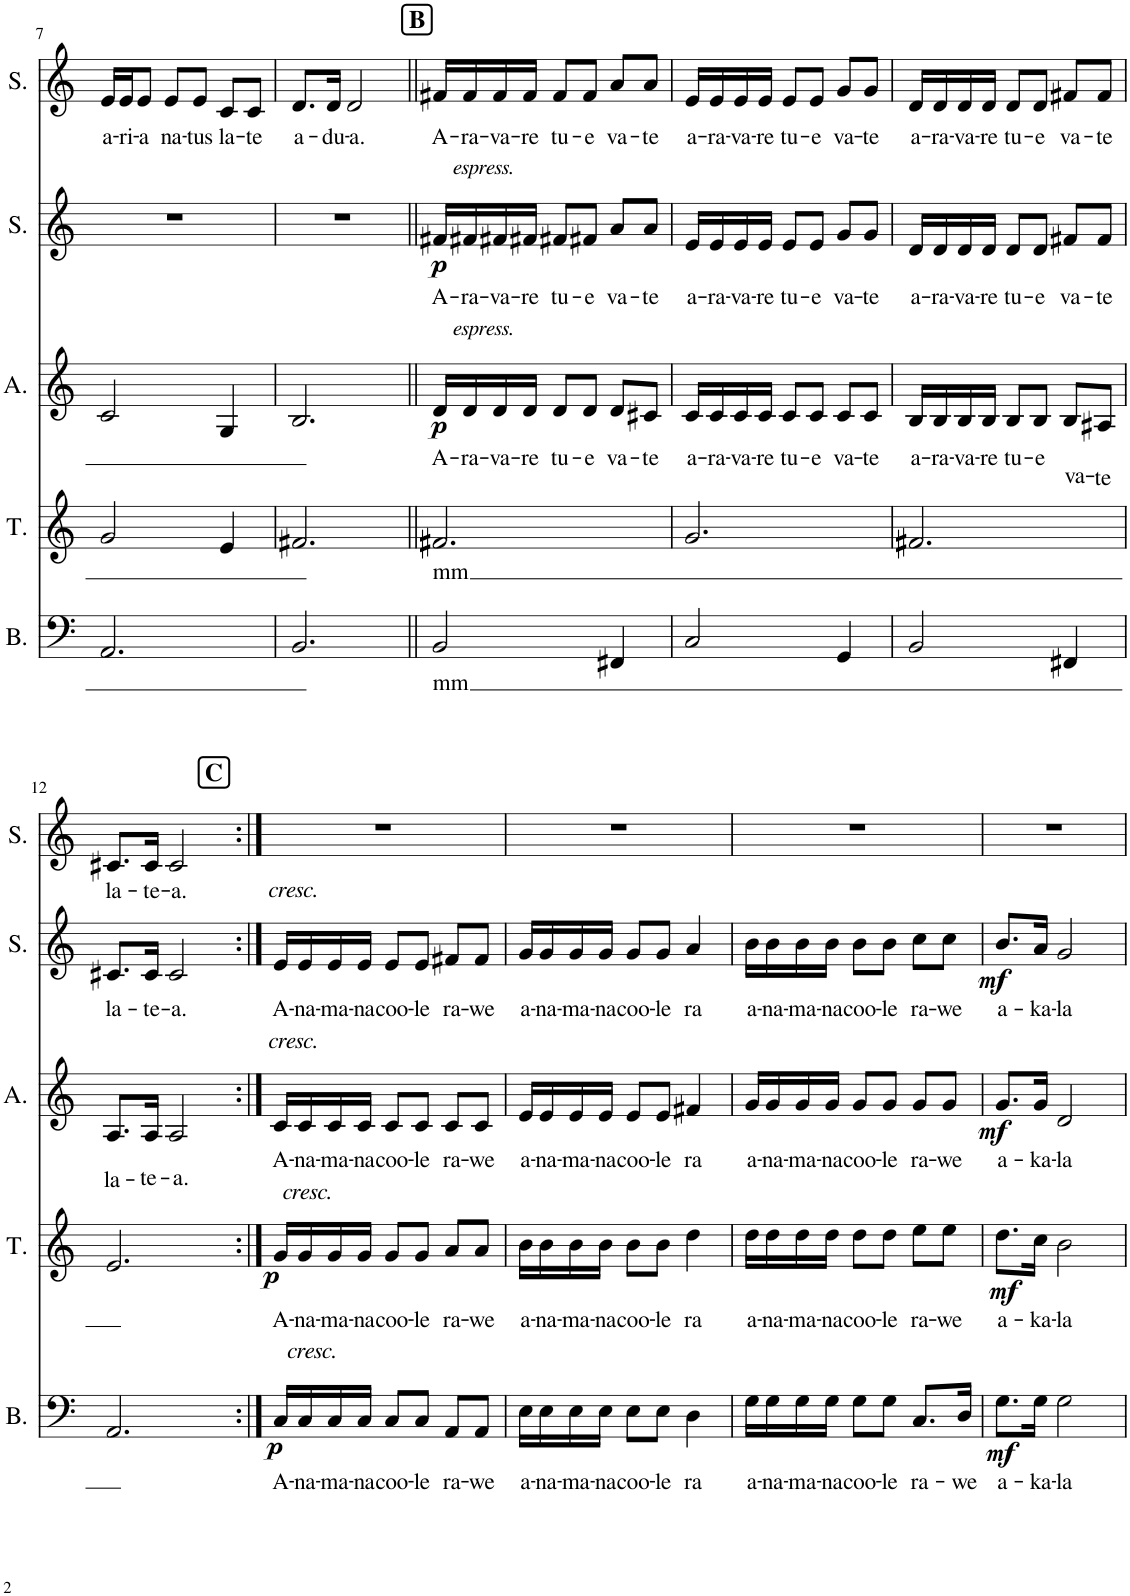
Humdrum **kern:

**kern	**text	**dynam	**kern	**text	**dynam	**kern	**text	**dynam	**kern	**text	**dynam	**kern	**text
*part5	*part5	*part5	*part4	*part4	*part4	*part3	*part3	*part3	*part2	*part2	*part2	*part1	*part1
*staff5	*staff5	*staff5	*staff4	*staff4	*staff4	*staff3	*staff3	*staff3	*staff2	*staff2	*staff2	*staff1	*staff1
*I"Bas	*	*	*I"Tenor	*	*	*I"Alt	*	*	*I"Sopraan	*	*	*I"Sopraan	*
*I'B.	*	*	*I'T.	*	*	*I'A.	*	*	*I'S.	*	*	*I'S.	*
!!LO:PB:g=z
*clefF4	*	*	*clefG2	*	*	*clefG2	*	*	*clefG2	*	*	*clefG2	*
*k[]	*	*	*k[]	*	*	*k[]	*	*	*k[]	*	*	*k[]	*
*M3/4	*	*	*M3/4	*	*	*M3/4	*	*	*M3/4	*	*	*M3/4	*
=7	=7	=7	=7	=7	=7	=7	=7	=7	=7	=7	=7	=7	=7
!	!	!	!	!	!	!	!	!	!	!	!	!	!LO:LY:b
2.AA/	.	.	2g/	.	.	2c/	.	.	2.r	.	.	16e/LL	a-
!	!	!	!	!	!	!	!	!	!	!	!	!	!LO:LY:b
.	.	.	.	.	.	.	.	.	.	.	.	16e/J	-ri-
!	!	!	!	!	!	!	!	!	!	!	!	!	!LO:LY:b
.	.	.	.	.	.	.	.	.	.	.	.	8e/J	-a
!	!	!	!	!	!	!	!	!	!	!	!	!	!LO:LY:b
.	.	.	.	.	.	.	.	.	.	.	.	8e/L	na-
!	!	!	!	!	!	!	!	!	!	!	!	!	!LO:LY:b
.	.	.	.	.	.	.	.	.	.	.	.	8e/J	-tus
!	!	!	!	!	!	!	!	!	!	!	!	!	!LO:LY:b
.	.	.	4e/	.	.	4G/	.	.	.	.	.	8c/L	la-
!	!	!	!	!	!	!	!	!	!	!	!	!	!LO:LY:b
.	.	.	.	.	.	.	.	.	.	.	.	8c/J	-te
=8	=8	=8	=8	=8	=8	=8	=8	=8	=8	=8	=8	=8	=8
!	!	!	!	!	!	!	!	!	!	!	!	!	!LO:LY:b
2.BB/	.	.	2.f#X/	.	.	2.B/	.	.	2.r	.	.	8.d/L	a-
!	!	!	!	!	!	!	!	!	!	!	!	!	!LO:LY:b
.	.	.	.	.	.	.	.	.	.	.	.	16d/Jk	-du-
!	!	!	!	!	!	!	!	!	!	!	!	!	!LO:LY:b
.	.	.	.	.	.	.	.	.	.	.	.	2d/	-a.
!!LO:REH:place=s1:a:B:cj:fs=12:t=B
=9||	=9||	=9||	=9||	=9||	=9||	=9||	=9||	=9||	=9||	=9||	=9||	=9||	=9||
!	!LO:LY:b	!	!	!LO:LY:b	!	!	!LO:LY:b	!LO:DY:b	!	!LO:LY:b	!LO:DY:b	!	!LO:LY:b
2BB/	mm	.	2.f#X/	mm	.	16d/LL	A-	p	16f#X/LL	A-	p	16f#X/LL	A-
!	!	!	!	!	!	!	!	!	!LO:TX:a:i:t=espress.	!	!	!	!
!	!	!	!	!	!	!LO:TX:a:i:t=espress.	!	!	!	!	!	!	!
!	!	!	!	!	!	!	!LO:LY:b	!	!	!LO:LY:b	!	!	!LO:LY:b
.	.	.	.	.	.	16d/	-ra-	.	16f#X/	-ra-	.	16f#/	-ra-
!	!	!	!	!	!	!	!LO:LY:b	!	!	!LO:LY:b	!	!	!LO:LY:b
.	.	.	.	.	.	16d/	-va-	.	16f#X/	-va-	.	16f#/	-va-
!	!	!	!	!	!	!	!LO:LY:b	!	!	!LO:LY:b	!	!	!LO:LY:b
.	.	.	.	.	.	16d/JJ	-re	.	16f#X/JJ	-re	.	16f#/JJ	-re
!	!	!	!	!	!	!	!LO:LY:b	!	!	!LO:LY:b	!	!	!LO:LY:b
.	.	.	.	.	.	8d/L	tu-	.	8f#X/L	tu-	.	8f#/L	tu-
!	!	!	!	!	!	!	!LO:LY:b	!	!	!LO:LY:b	!	!	!LO:LY:b
.	.	.	.	.	.	8d/J	-e	.	8f#X/J	-e	.	8f#/J	-e
!	!	!	!	!	!	!	!LO:LY:b	!	!	!LO:LY:b	!	!	!LO:LY:b
4FF#X/	.	.	.	.	.	8d/L	va-	.	8a/L	va-	.	8a/L	va-
!	!	!	!	!	!	!	!LO:LY:b	!	!	!LO:LY:b	!	!	!LO:LY:b
.	.	.	.	.	.	8c#X/J	-te	.	8a/J	-te	.	8a/J	-te
=10	=10	=10	=10	=10	=10	=10	=10	=10	=10	=10	=10	=10	=10
!	!	!	!	!	!	!	!LO:LY:b	!	!	!LO:LY:b	!	!	!LO:LY:b
2C/	.	.	2.g/	.	.	16c/LL	a-	.	16e/LL	a-	.	16e/LL	a-
!	!	!	!	!	!	!	!LO:LY:b	!	!	!LO:LY:b	!	!	!LO:LY:b
.	.	.	.	.	.	16c/	-ra-	.	16e/	-ra-	.	16e/	-ra-
!	!	!	!	!	!	!	!LO:LY:b	!	!	!LO:LY:b	!	!	!LO:LY:b
.	.	.	.	.	.	16c/	-va-	.	16e/	-va-	.	16e/	-va-
!	!	!	!	!	!	!	!LO:LY:b	!	!	!LO:LY:b	!	!	!LO:LY:b
.	.	.	.	.	.	16c/JJ	-re	.	16e/JJ	-re	.	16e/JJ	-re
!	!	!	!	!	!	!	!LO:LY:b	!	!	!LO:LY:b	!	!	!LO:LY:b
.	.	.	.	.	.	8c/L	tu-	.	8e/L	tu-	.	8e/L	tu-
!	!	!	!	!	!	!	!LO:LY:b	!	!	!LO:LY:b	!	!	!LO:LY:b
.	.	.	.	.	.	8c/J	-e	.	8e/J	-e	.	8e/J	-e
!	!	!	!	!	!	!	!LO:LY:b	!	!	!LO:LY:b	!	!	!LO:LY:b
4GG/	.	.	.	.	.	8c/L	va-	.	8g/L	va-	.	8g/L	va-
!	!	!	!	!	!	!	!LO:LY:b	!	!	!LO:LY:b	!	!	!LO:LY:b
.	.	.	.	.	.	8c/J	-te	.	8g/J	-te	.	8g/J	-te
=11	=11	=11	=11	=11	=11	=11	=11	=11	=11	=11	=11	=11	=11
!	!	!	!	!	!	!	!LO:LY:b	!	!	!LO:LY:b	!	!	!LO:LY:b
2BB/	.	.	2.f#X/	.	.	16B/LL	a-	.	16d/LL	a-	.	16d/LL	a-
!	!	!	!	!	!	!	!LO:LY:b	!	!	!LO:LY:b	!	!	!LO:LY:b
.	.	.	.	.	.	16B/	-ra-	.	16d/	-ra-	.	16d/	-ra-
!	!	!	!	!	!	!	!LO:LY:b	!	!	!LO:LY:b	!	!	!LO:LY:b
.	.	.	.	.	.	16B/	-va-	.	16d/	-va-	.	16d/	-va-
!	!	!	!	!	!	!	!LO:LY:b	!	!	!LO:LY:b	!	!	!LO:LY:b
.	.	.	.	.	.	16B/JJ	-re	.	16d/JJ	-re	.	16d/JJ	-re
!	!	!	!	!	!	!	!LO:LY:b	!	!	!LO:LY:b	!	!	!LO:LY:b
.	.	.	.	.	.	8B/L	tu-	.	8d/L	tu-	.	8d/L	tu-
!	!	!	!	!	!	!	!LO:LY:b	!	!	!LO:LY:b	!	!	!LO:LY:b
.	.	.	.	.	.	8B/J	-e	.	8d/J	-e	.	8d/J	-e
!	!	!	!	!	!	!	!LO:LY:b	!	!	!LO:LY:b	!	!	!LO:LY:b
4FF#X/	.	.	.	.	.	8B/L	va-	.	8f#X/L	va-	.	8f#X/L	va-
!	!	!	!	!	!	!	!LO:LY:b	!	!	!LO:LY:b	!	!	!LO:LY:b
.	.	.	.	.	.	8A#X/J	-te	.	8f#/J	-te	.	8f#/J	-te
!!LO:LB:g=z
=12	=12	=12	=12	=12	=12	=12	=12	=12	=12	=12	=12	=12	=12
!	!	!	!	!	!	!	!LO:LY:b	!	!	!LO:LY:b	!	!	!LO:LY:b
2.AA/	.	.	2.e/	.	.	8.A/L	la-	.	8.c#X/L	la-	.	8.c#X/L	la-
!	!	!	!	!	!	!	!LO:LY:b	!	!	!LO:LY:b	!	!	!LO:LY:b
.	.	.	.	.	.	16A/Jk	-te-	.	16c#/Jk	-te-	.	16c#/Jk	-te-
!	!	!	!	!	!	!	!LO:LY:b	!	!	!LO:LY:b	!	!	!LO:LY:b
.	.	.	.	.	.	2A/	-a.	.	2c#/	-a.	.	2c#/	-a.
!!LO:REH:place=s1:a:B:cj:fs=12:t=C
=13:|!	=13:|!	=13:|!	=13:|!	=13:|!	=13:|!	=13:|!	=13:|!	=13:|!	=13:|!	=13:|!	=13:|!	=13:|!	=13:|!
!	!	!	!	!	!	!	!	!	!LO:TX:a:i:t=cresc.	!	!	!	!
!	!	!	!	!	!	!LO:TX:a:i:t=cresc.	!	!	!	!	!	!	!
!	!	!	!LO:TX:a:i:t=cresc.	!	!	!	!	!	!	!	!	!	!
!LO:TX:a:i:t=cresc.	!	!	!	!	!	!	!	!	!	!	!	!	!
!	!LO:LY:b	!LO:DY:b	!	!LO:LY:b	!LO:DY:b	!	!LO:LY:b	!	!	!LO:LY:b	!	!	!
16C/LL	A-	p	16g/LL	A-	p	16c/LL	A-	.	16e/LL	A-	.	2.r	.
!	!LO:LY:b	!	!	!LO:LY:b	!	!	!LO:LY:b	!	!	!LO:LY:b	!	!	!
16C/	-na-	.	16g/	-na-	.	16c/	-na-	.	16e/	-na-	.	.	.
!	!LO:LY:b	!	!	!LO:LY:b	!	!	!LO:LY:b	!	!	!LO:LY:b	!	!	!
16C/	-ma-	.	16g/	-ma-	.	16c/	-ma-	.	16e/	-ma-	.	.	.
!	!LO:LY:b	!	!	!LO:LY:b	!	!	!LO:LY:b	!	!	!LO:LY:b	!	!	!
16C/JJ	-na	.	16g/JJ	-na	.	16c/JJ	-na	.	16e/JJ	-na	.	.	.
!	!LO:LY:b	!	!	!LO:LY:b	!	!	!LO:LY:b	!	!	!LO:LY:b	!	!	!
8C/L	coo-	.	8g/L	coo-	.	8c/L	coo-	.	8e/L	coo-	.	.	.
!	!LO:LY:b	!	!	!LO:LY:b	!	!	!LO:LY:b	!	!	!LO:LY:b	!	!	!
8C/J	-le	.	8g/J	-le	.	8c/J	-le	.	8e/J	-le	.	.	.
!	!LO:LY:b	!	!	!LO:LY:b	!	!	!LO:LY:b	!	!	!LO:LY:b	!	!	!
8AA/L	ra-	.	8a/L	ra-	.	8c/L	ra-	.	8f#X/L	ra-	.	.	.
!	!LO:LY:b	!	!	!LO:LY:b	!	!	!LO:LY:b	!	!	!LO:LY:b	!	!	!
8AA/J	-we	.	8a/J	-we	.	8c/J	-we	.	8f#/J	-we	.	.	.
=14	=14	=14	=14	=14	=14	=14	=14	=14	=14	=14	=14	=14	=14
!	!LO:LY:b	!	!	!LO:LY:b	!	!	!LO:LY:b	!	!	!LO:LY:b	!	!	!
16E\LL	a-	.	16b\LL	a-	.	16e/LL	a-	.	16g/LL	a-	.	2.r	.
!	!LO:LY:b	!	!	!LO:LY:b	!	!	!LO:LY:b	!	!	!LO:LY:b	!	!	!
16E\	-na-	.	16b\	-na-	.	16e/	-na-	.	16g/	-na-	.	.	.
!	!LO:LY:b	!	!	!LO:LY:b	!	!	!LO:LY:b	!	!	!LO:LY:b	!	!	!
16E\	-ma-	.	16b\	-ma-	.	16e/	-ma-	.	16g/	-ma-	.	.	.
!	!LO:LY:b	!	!	!LO:LY:b	!	!	!LO:LY:b	!	!	!LO:LY:b	!	!	!
16E\JJ	-na	.	16b\JJ	-na	.	16e/JJ	-na	.	16g/JJ	-na	.	.	.
!	!LO:LY:b	!	!	!LO:LY:b	!	!	!LO:LY:b	!	!	!LO:LY:b	!	!	!
8E\L	coo-	.	8b\L	coo-	.	8e/L	coo-	.	8g/L	coo-	.	.	.
!	!LO:LY:b	!	!	!LO:LY:b	!	!	!LO:LY:b	!	!	!LO:LY:b	!	!	!
8E\J	-le	.	8b\J	-le	.	8e/J	-le	.	8g/J	-le	.	.	.
!	!LO:LY:b	!	!	!LO:LY:b	!	!	!LO:LY:b	!	!	!LO:LY:b	!	!	!
4D\	ra	.	4dd\	ra	.	4f#X/	ra	.	4a/	ra	.	.	.
=15	=15	=15	=15	=15	=15	=15	=15	=15	=15	=15	=15	=15	=15
!	!LO:LY:b	!	!	!LO:LY:b	!	!	!LO:LY:b	!	!	!LO:LY:b	!	!	!
16G\LL	a-	.	16dd\LL	a-	.	16g/LL	a-	.	16b\LL	a-	.	2.r	.
!	!LO:LY:b	!	!	!LO:LY:b	!	!	!LO:LY:b	!	!	!LO:LY:b	!	!	!
16G\	-na-	.	16dd\	-na-	.	16g/	-na-	.	16b\	-na-	.	.	.
!	!LO:LY:b	!	!	!LO:LY:b	!	!	!LO:LY:b	!	!	!LO:LY:b	!	!	!
16G\	-ma-	.	16dd\	-ma-	.	16g/	-ma-	.	16b\	-ma-	.	.	.
!	!LO:LY:b	!	!	!LO:LY:b	!	!	!LO:LY:b	!	!	!LO:LY:b	!	!	!
16G\JJ	-na	.	16dd\JJ	-na	.	16g/JJ	-na	.	16b\JJ	-na	.	.	.
!	!LO:LY:b	!	!	!LO:LY:b	!	!	!LO:LY:b	!	!	!LO:LY:b	!	!	!
8G\L	coo-	.	8dd\L	coo-	.	8g/L	coo-	.	8b\L	coo-	.	.	.
!	!LO:LY:b	!	!	!LO:LY:b	!	!	!LO:LY:b	!	!	!LO:LY:b	!	!	!
8G\J	-le	.	8dd\J	-le	.	8g/J	-le	.	8b\J	-le	.	.	.
!	!LO:LY:b	!	!	!LO:LY:b	!	!	!LO:LY:b	!	!	!LO:LY:b	!	!	!
8.C/L	ra-	.	8ee\L	ra-	.	8g/L	ra-	.	8cc\L	ra-	.	.	.
!	!	!	!	!LO:LY:b	!	!	!LO:LY:b	!	!	!LO:LY:b	!	!	!
.	.	.	8ee\J	-we	.	8g/J	-we	.	8cc\J	-we	.	.	.
!	!LO:LY:b	!	!	!	!	!	!	!	!	!	!	!	!
16D/Jk	-we	.	.	.	.	.	.	.	.	.	.	.	.
=16	=16	=16	=16	=16	=16	=16	=16	=16	=16	=16	=16	=16	=16
!	!LO:LY:b	!LO:DY:b	!	!LO:LY:b	!LO:DY:b	!	!LO:LY:b	!LO:DY:b	!	!LO:LY:b	!LO:DY:b	!	!
8.G\L	a-	mf	8.dd\L	a-	mf	8.g/L	a-	mf	8.b/L	a-	mf	2.r	.
!	!LO:LY:b	!	!	!LO:LY:b	!	!	!LO:LY:b	!	!	!LO:LY:b	!	!	!
16G\Jk	-ka-	.	16cc\Jk	-ka-	.	16g/Jk	-ka-	.	16a/Jk	-ka-	.	.	.
!	!LO:LY:b	!	!	!LO:LY:b	!	!	!LO:LY:b	!	!	!LO:LY:b	!	!	!
2G\	-la	.	2b\	-la	.	2d/	-la	.	2g/	-la	.	.	.
=	=	=	=	=	=	=	=	=	=	=	=	=	=
*-	*-	*-	*-	*-	*-	*-	*-	*-	*-	*-	*-	*-	*-
